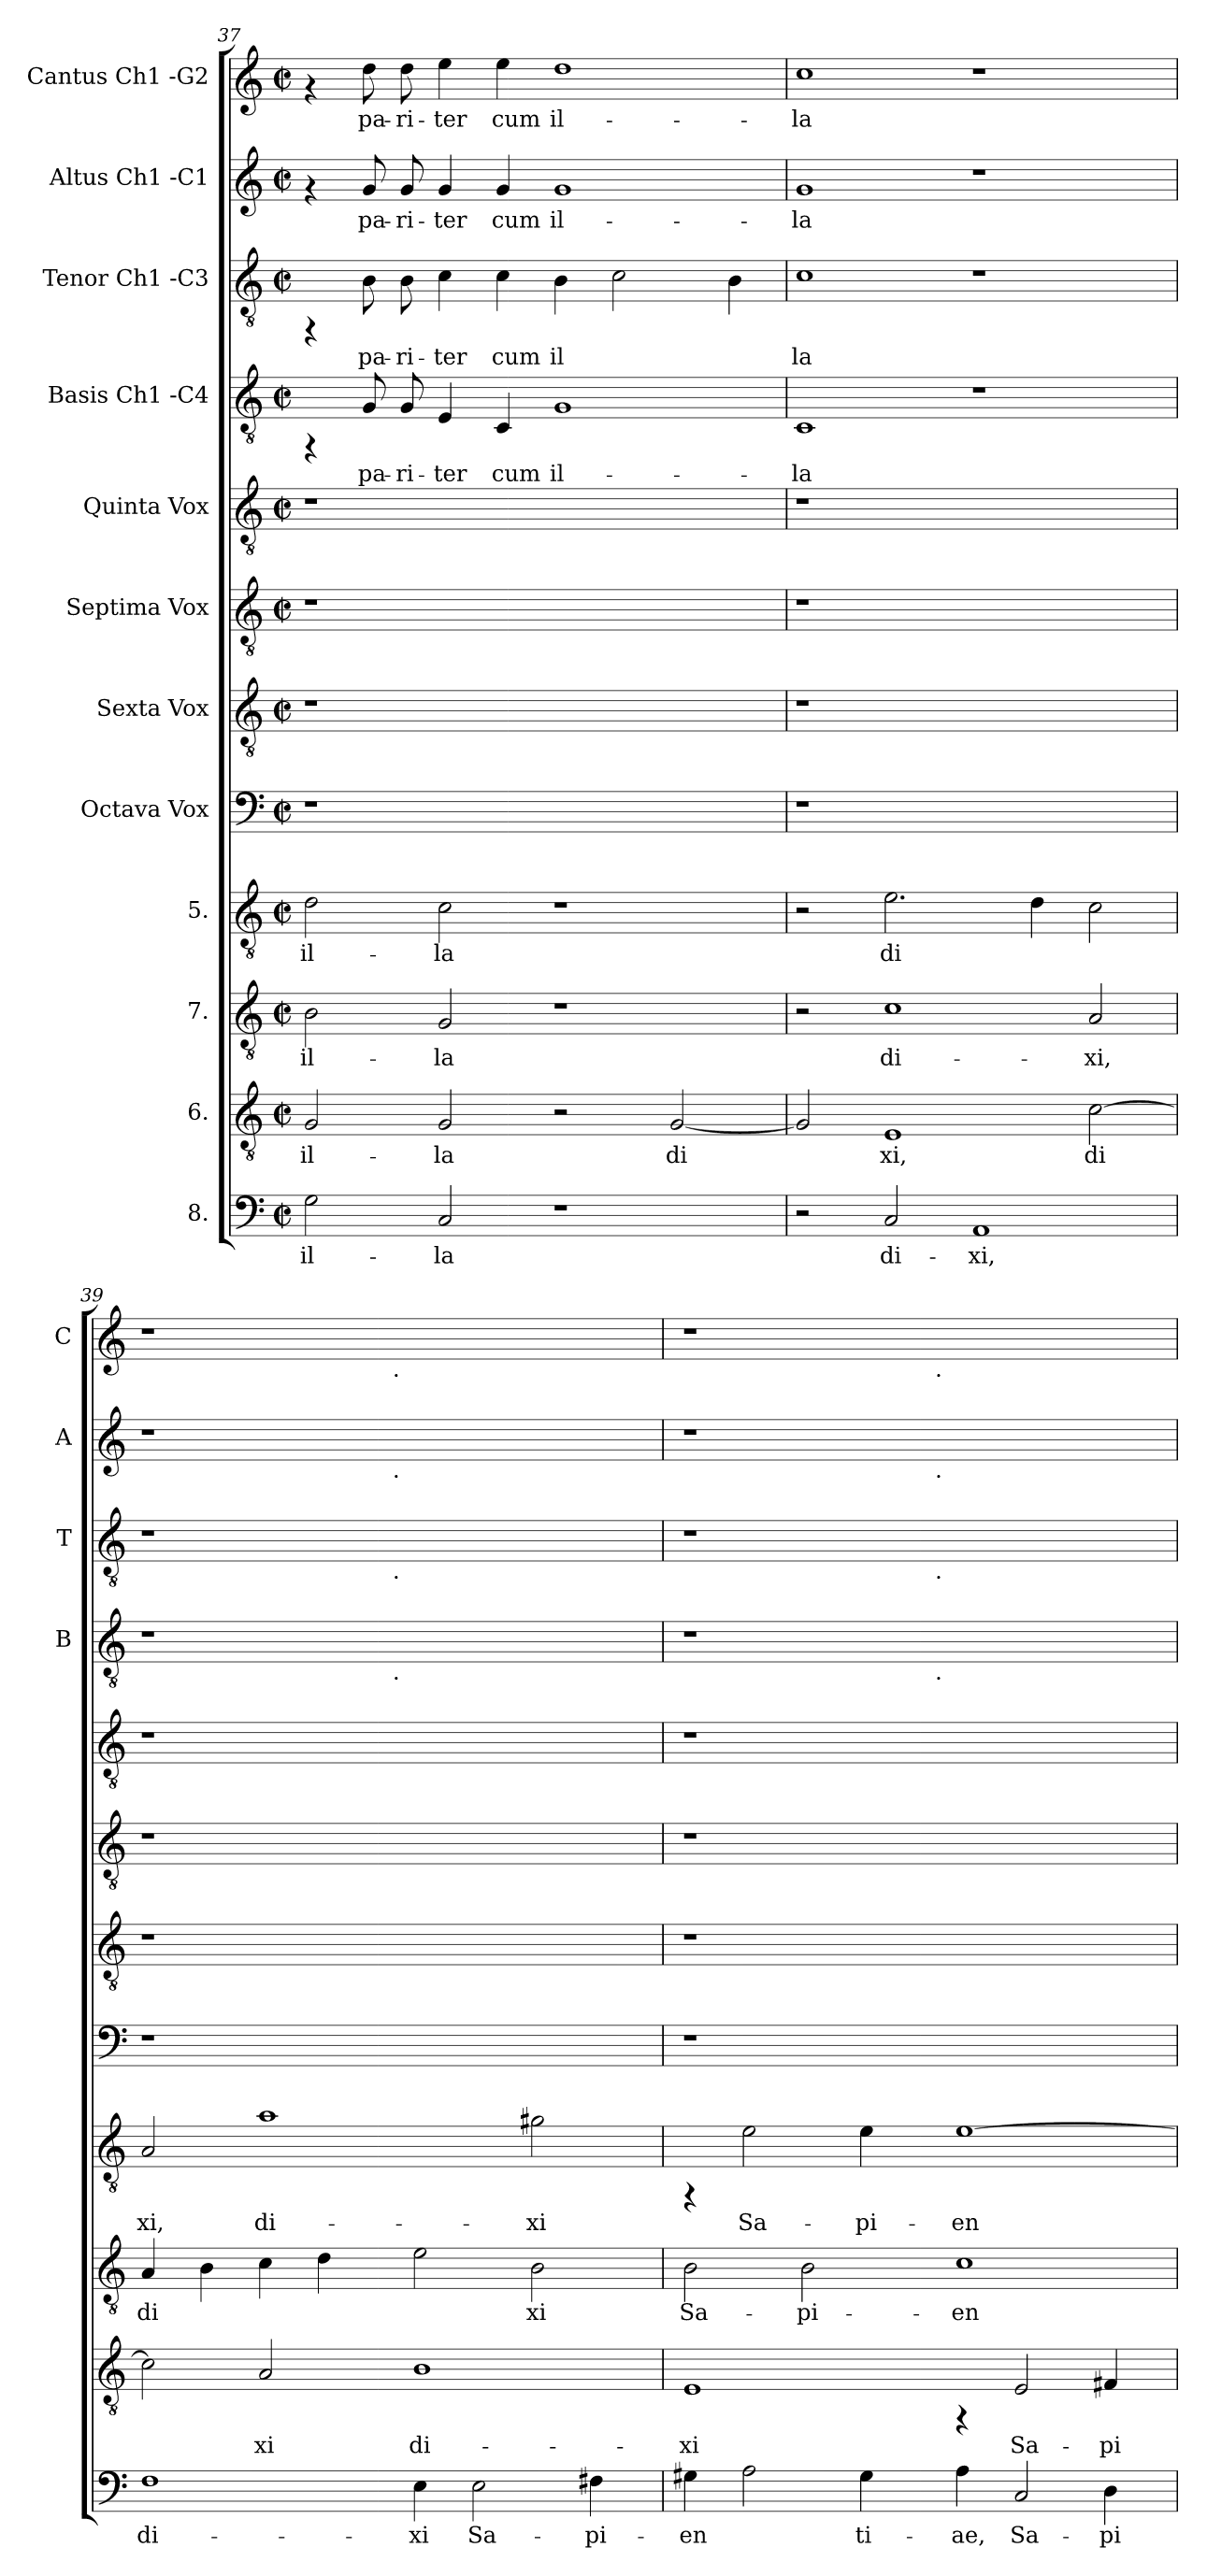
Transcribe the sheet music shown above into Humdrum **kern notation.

**kern	**text	**kern	**text	**kern	**text	**kern	**text	**kern	**kern	**kern	**kern	**kern	**text	**kern	**text	**kern	**text	**kern	**text
*part12	*part12	*part11	*part11	*part10	*part10	*part9	*part9	*part8	*part7	*part6	*part5	*part4	*part4	*part3	*part3	*part2	*part2	*part1	*part1
*staff12	*staff12	*staff11	*staff11	*staff10	*staff10	*staff9	*staff9	*staff8	*staff7	*staff6	*staff5	*staff4	*staff4	*staff3	*staff3	*staff2	*staff2	*staff1	*staff1
*I"8.	*	*I"6.	*	*I"7.	*	*I"5.	*	*I"Octava  Vox	*I"Sexta  Vox	*I"Septima  Vox	*I"Quinta  Vox	*I"Basis  Ch1 -C4	*	*I"Tenor  Ch1 -C3	*	*I"Altus  Ch1 -C1	*	*I"Cantus  Ch1 -G2	*
*	*	*	*	*	*	*	*	*	*	*	*	*I'B	*	*I'T	*	*I'A	*	*I'C	*
*clefF4	*	*clefGv2	*	*clefGv2	*	*clefGv2	*	*clefF4	*clefGv2	*clefGv2	*clefGv2	*clefGv2	*	*clefGv2	*	*clefG2	*	*clefG2	*
*k[]	*	*k[]	*	*k[]	*	*k[]	*	*k[]	*k[]	*k[]	*k[]	*k[]	*	*k[]	*	*k[]	*	*k[]	*
*C:	*	*C:	*	*C:	*	*C:	*	*C:	*C:	*C:	*C:	*C:	*	*C:	*	*C:	*	*C:	*
*M2/2	*	*M2/2	*	*M2/2	*	*M2/2	*	*M2/2	*M2/2	*M2/2	*M2/2	*M2/2	*	*M2/2	*	*M2/2	*	*M2/2	*
*met(c|)	*	*met(c|)	*	*met(c|)	*	*met(c|)	*	*met(c|)	*met(c|)	*met(c|)	*met(c|)	*met(c|)	*	*met(c|)	*	*met(c|)	*	*met(c|)	*
=37	=37	=37	=37	=37	=37	=37	=37	=37	=37	=37	=37	=37	=37	=37	=37	=37	=37	=37	=37
!	!LO:LY:b:cj	!	!LO:LY:b:cj	!	!LO:LY:b:cj	!	!LO:LY:b:cj	!	!	!	!	!	!	!	!	!	!	!	!
2G\	il-	2G/	il-	2B\	il-	2d\	il-	1r	1r	1r	1r	4rFF	.	4rFF	.	4rf	.	4rf	.
!	!	!	!	!	!	!	!	!	!	!	!	!	!LO:LY:b:cj	!	!LO:LY:b:cj	!	!LO:LY:b:cj	!	!LO:LY:b:cj
.	.	.	.	.	.	.	.	.	.	.	.	8G/	pa-	8B\	pa-	8g/	pa-	8dd\	pa-
!	!	!	!	!	!	!	!	!	!	!	!	!	!LO:LY:b:cj	!	!LO:LY:b:cj	!	!LO:LY:b:cj	!	!LO:LY:b:cj
.	.	.	.	.	.	.	.	.	.	.	.	8G/	-ri-	8B\	-ri-	8g/	-ri-	8dd\	-ri-
!	!LO:LY:b:cj	!	!LO:LY:b:cj	!	!LO:LY:b:cj	!	!LO:LY:b:cj	!	!	!	!	!	!LO:LY:b:cj	!	!LO:LY:b:cj	!	!LO:LY:b:cj	!	!LO:LY:b:cj
2C/	-la	2G/	-la	2G/	-la	2c\	-la	.	.	.	.	4E/	-ter	4c\	-ter	4g/	-ter	4ee\	-ter
!	!	!	!	!	!	!	!	!	!	!	!	!	!LO:LY:b:cj	!	!LO:LY:b:cj	!	!LO:LY:b:cj	!	!LO:LY:b:cj
.	.	.	.	.	.	.	.	.	.	.	.	4C/	cum	4c\	cum	4g/	cum	4ee\	cum
!	!	!	!	!	!	!	!	!	!	!	!	!	!LO:LY:b:cj	!	!LO:LY:b:cj	!	!LO:LY:b:cj	!	!LO:LY:b:cj
1r	.	2r	.	1r	.	1r	.	1ryy	1ryy	1ryy	1ryy	1G	il-	4B\	il-	1g	il-	1dd	il-
!	!	!	!	!	!	!	!	!	!	!	!	!	!	!	!LO:LY:b:cj	!	!	!	!
.	.	.	.	.	.	.	.	.	.	.	.	.	.	2c\	--	.	.	.	.
!	!	!	!LO:LY:b:cj	!	!	!	!	!	!	!	!	!	!	!	!	!	!	!	!
.	.	[<2G/	di-	.	.	.	.	.	.	.	.	.	.	.	.	.	.	.	.
!	!	!	!	!	!	!	!	!	!	!	!	!	!	!	!LO:LY:b:cj	!	!	!	!
.	.	.	.	.	.	.	.	.	.	.	.	.	.	4B\	--	.	.	.	.
=38	=38	=38	=38	=38	=38	=38	=38	=38	=38	=38	=38	=38	=38	=38	=38	=38	=38	=38	=38
!	!	!	!LO:LY:b:cj	!	!	!	!	!	!	!	!	!	!LO:LY:b:cj	!	!LO:LY:b:cj	!	!LO:LY:b:cj	!	!LO:LY:b:cj
2r	.	2G/]	--	2r	.	2r	.	1r	1r	1r	1r	1C	-la	1c	-la	1g	-la	1cc	-la
!	!LO:LY:b:cj	!	!LO:LY:b:cj	!	!LO:LY:b:cj	!	!LO:LY:b:cj	!	!	!	!	!	!	!	!	!	!	!	!
2C/	di-	1E	-xi,	1c	di-	2.e\	di-	.	.	.	.	.	.	.	.	.	.	.	.
!	!LO:LY:b:cj	!	!	!	!	!	!	!	!	!	!	!	!	!	!	!	!	!	!
1AA	-xi,	.	.	.	.	.	.	1ryy	1ryy	1ryy	1ryy	1r	.	1r	.	1r	.	1r	.
!	!	!	!	!	!	!	!LO:LY:b:cj	!	!	!	!	!	!	!	!	!	!	!	!
.	.	.	.	.	.	4d\	--	.	.	.	.	.	.	.	.	.	.	.	.
!	!	!	!LO:LY:b:cj	!	!LO:LY:b:cj	!	!LO:LY:b:cj	!	!	!	!	!	!	!	!	!	!	!	!
.	.	[>2c\	di-	2A/	-xi,	2c\	--	.	.	.	.	.	.	.	.	.	.	.	.
=39	=39	=39	=39	=39	=39	=39	=39	=39	=39	=39	=39	=39	=39	=39	=39	=39	=39	=39	=39
!	!LO:LY:b:cj	!	!LO:LY:b:cj	!	!LO:LY:b:cj	!	!LO:LY:b:cj	!	!	!	!	!	!	!	!	!	!	!	!
*	*	*	*	*	*	*	*	*	*	*	*	*^	*	*^	*	*^	*	*^	*
1F	di-	2c\]	--	4A/	di-	2A/	-xi,	1r	1r	1r	1r	1r	2ryy	.	1r	2ryy	.	1r	2ryy	.	1r	2ryy	.
!	!	!	!	!	!LO:LY:b:cj	!	!	!	!	!	!	!	!	!	!	!	!	!	!	!	!	!	!
.	.	.	.	4B\	--	.	.	.	.	.	.	.	.	.	.	.	.	.	.	.	.	.	.
!	!	!	!LO:LY:b:cj	!	!LO:LY:b:cj	!	!LO:LY:b:cj	!	!	!	!	!	!	!	!	!	!	!	!	!	!	!	!
.	.	2A/	-xi	4c\	--	1a	di-	.	.	.	.	.	4ryy	.	.	4ryy	.	.	4ryy	.	.	4ryy	.
!	!	!	!	!	!LO:LY:b:cj	!	!	!	!	!	!	!	!	!	!	!	!	!	!	!	!	!	!
.	.	.	.	4d\	--	.	.	.	.	.	.	.	8ryy	.	.	8ryy	.	.	8ryy	.	.	8ryy	.
.	.	.	.	.	.	.	.	.	.	.	.	.	16ryy	.	.	16ryy	.	.	16ryy	.	.	16ryy	.
.	.	.	.	.	.	.	.	.	.	.	.	.	64ryy	.	.	64ryy	.	.	64ryy	.	.	64ryy	.
!	!	!	!	!	!	!	!	!	!	!	!	!	!	!	!	!	!	!	!	!	!	!LO:TX:b:t=.	!
!	!	!	!	!	!	!	!	!	!	!	!	!	!	!	!	!	!	!	!LO:TX:b:t=.	!	!	!	!
!	!	!	!	!	!	!	!	!	!	!	!	!	!	!	!	!LO:TX:b:t=.	!	!	!	!	!	!	!
!	!	!	!	!	!	!	!	!	!	!	!	!	!LO:TX:b:t=.	!	!	!	!	!	!	!	!	!	!
.	.	.	.	.	.	.	.	.	.	.	.	.	1ryy	.	.	1ryy	.	.	1ryy	.	.	1ryy	.
!	!LO:LY:b:cj	!	!LO:LY:b:cj	!	!LO:LY:b:cj	!	!	!	!	!	!	!	!	!	!	!	!	!	!	!	!	!	!
4E\	-xi	1B	di-	2e\	--	.	.	1ryy	1ryy	1ryy	1ryy	1ryy	.	.	1ryy	.	.	1ryy	.	.	1ryy	.	.
!	!LO:LY:b:cj	!	!	!	!	!	!	!	!	!	!	!	!	!	!	!	!	!	!	!	!	!	!
2E\	Sa-	.	.	.	.	.	.	.	.	.	.	.	.	.	.	.	.	.	.	.	.	.	.
!	!	!	!	!	!LO:LY:b:cj	!	!LO:LY:b:cj	!	!	!	!	!	!	!	!	!	!	!	!	!	!	!	!
.	.	.	.	2B\	-xi	2g#X\	-xi	.	.	.	.	.	.	.	.	.	.	.	.	.	.	.	.
!	!LO:LY:b:cj	!	!	!	!	!	!	!	!	!	!	!	!	!	!	!	!	!	!	!	!	!	!
4F#X\	-pi-	.	.	.	.	.	.	.	.	.	.	.	.	.	.	.	.	.	.	.	.	.	.
.	.	.	.	.	.	.	.	.	.	.	.	.	32.ryy	.	.	32.ryy	.	.	32.ryy	.	.	32.ryy	.
=40	=40	=40	=40	=40	=40	=40	=40	=40	=40	=40	=40	=40	=40	=40	=40	=40	=40	=40	=40	=40	=40	=40	=40
!	!LO:LY:b:cj	!	!LO:LY:b:cj	!	!LO:LY:b:cj	!	!	!	!	!	!	!	!	!	!	!	!	!	!	!	!	!	!
4G#X\	-en-	1E	-xi	2B\	Sa-	4rFF	.	1r	1r	1r	1r	1r	2ryy	.	1r	2ryy	.	1r	2ryy	.	1r	2ryy	.
!	!LO:LY:b:cj	!	!	!	!	!	!LO:LY:b:cj	!	!	!	!	!	!	!	!	!	!	!	!	!	!	!	!
2A\	--	.	.	.	.	2e\	Sa-	.	.	.	.	.	.	.	.	.	.	.	.	.	.	.	.
!	!	!	!	!	!LO:LY:b:cj	!	!	!	!	!	!	!	!	!	!	!	!	!	!	!	!	!	!
.	.	.	.	2B\	-pi-	.	.	.	.	.	.	.	4ryy	.	.	4ryy	.	.	4ryy	.	.	4ryy	.
!	!LO:LY:b:cj	!	!	!	!	!	!LO:LY:b:cj	!	!	!	!	!	!	!	!	!	!	!	!	!	!	!	!
4G#\	-ti-	.	.	.	.	4e\	-pi-	.	.	.	.	.	8ryy	.	.	8ryy	.	.	8ryy	.	.	8ryy	.
.	.	.	.	.	.	.	.	.	.	.	.	.	16ryy	.	.	16ryy	.	.	16ryy	.	.	16ryy	.
.	.	.	.	.	.	.	.	.	.	.	.	.	64ryy	.	.	64ryy	.	.	64ryy	.	.	64ryy	.
!	!	!	!	!	!	!	!	!	!	!	!	!	!	!	!	!	!	!	!	!	!	!LO:TX:b:t=.	!
!	!	!	!	!	!	!	!	!	!	!	!	!	!	!	!	!	!	!	!LO:TX:b:t=.	!	!	!	!
!	!	!	!	!	!	!	!	!	!	!	!	!	!	!	!	!LO:TX:b:t=.	!	!	!	!	!	!	!
!	!	!	!	!	!	!	!	!	!	!	!	!	!LO:TX:b:t=.	!	!	!	!	!	!	!	!	!	!
.	.	.	.	.	.	.	.	.	.	.	.	.	1ryy	.	.	1ryy	.	.	1ryy	.	.	1ryy	.
!	!LO:LY:b:cj	!	!	!	!LO:LY:b:cj	!	!LO:LY:b:cj	!	!	!	!	!	!	!	!	!	!	!	!	!	!	!	!
4A\	-ae,	4rFF	.	1c	-en-	[>1e	-en-	1ryy	1ryy	1ryy	1ryy	1ryy	.	.	1ryy	.	.	1ryy	.	.	1ryy	.	.
!	!LO:LY:b:cj	!	!LO:LY:b:cj	!	!	!	!	!	!	!	!	!	!	!	!	!	!	!	!	!	!	!	!
2C/	Sa-	2E/	Sa-	.	.	.	.	.	.	.	.	.	.	.	.	.	.	.	.	.	.	.	.
!	!LO:LY:b:cj	!	!LO:LY:b:cj	!	!	!	!	!	!	!	!	!	!	!	!	!	!	!	!	!	!	!	!
4D\	-pi-	4F#X/	-pi-	.	.	.	.	.	.	.	.	.	.	.	.	.	.	.	.	.	.	.	.
.	.	.	.	.	.	.	.	.	.	.	.	.	32.ryy	.	.	32.ryy	.	.	32.ryy	.	.	32.ryy	.
*	*	*	*	*	*	*	*	*	*	*	*	*v	*v	*	*	*	*	*v	*v	*	*v	*v	*
*	*	*	*	*	*	*	*	*	*	*	*	*	*	*v	*v	*	*	*	*	*
=	=	=	=	=	=	=	=	=	=	=	=	=	=	=	=	=	=	=	=
*-	*-	*-	*-	*-	*-	*-	*-	*-	*-	*-	*-	*-	*-	*-	*-	*-	*-	*-	*-
